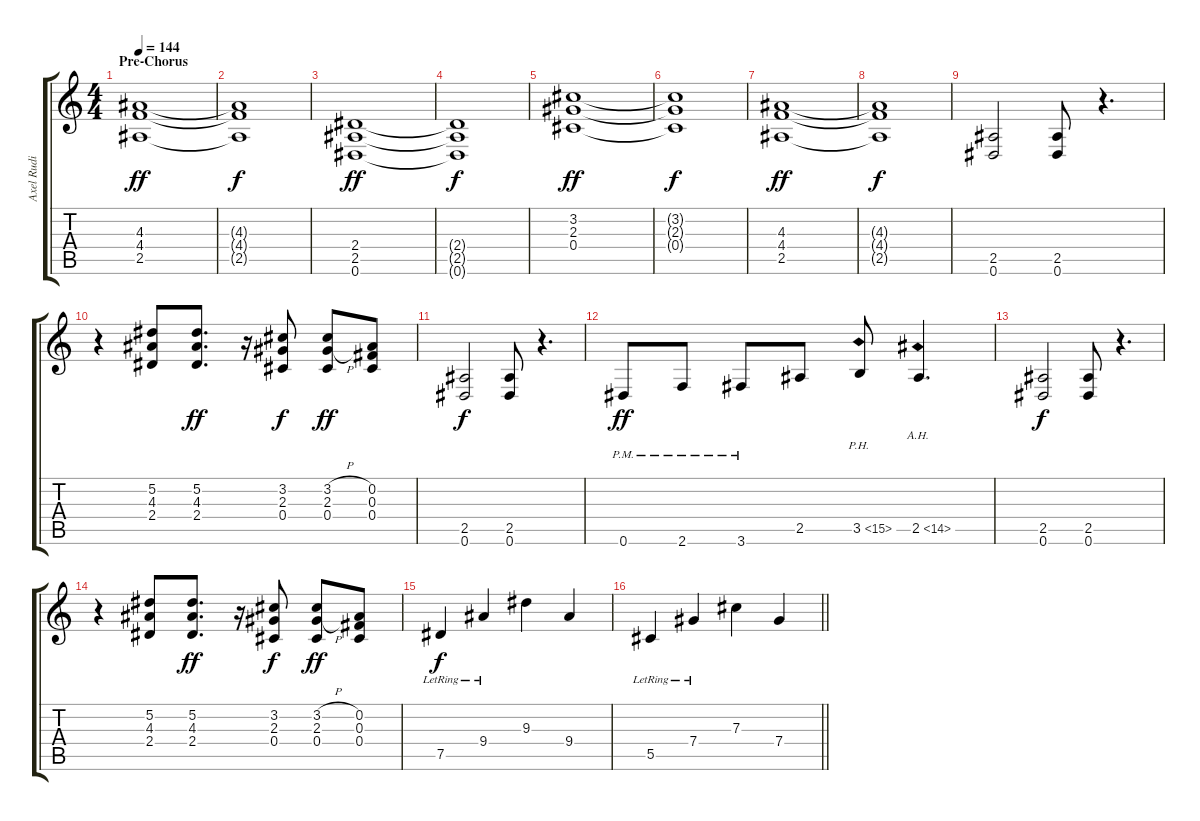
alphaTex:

\track ("Axel Rudi Pell" "Axel Rudi ") {instrument distortionguitar}
\staff {score tabs}
\tuning (Eb4 Bb3 Gb3 Db3 Ab2 Eb2) {hide}
\ts (4 4)
\section ("" "Pre-Chorus")
\tempo 144
\clef g2
\ks c
(4.3 4.4 2.5).1{dy ff} |
(4.3{t} 4.4{t} 2.5{t}).1{dy f} |
(2.4 2.5 0.6).1{dy ff} |
(2.4{t} 2.5{t} 0.6{t}).1{dy f} |
(3.2 2.3 0.4).1{dy ff} |
(3.2{t} 2.3{t} 0.4{t}).1{dy f} |
(4.3 4.4 2.5).1{dy ff} |
(4.3{t} 4.4{t} 2.5{t}).1{dy f} |
(2.5 0.6).2{volume 10} (2.5 0.6).8 r.4{d} |
r.4 (5.2 4.3 2.4).8 (5.2 4.3 2.4).8{d dy ff} r.16 (3.2 2.3 0.4).8{dy f} (3.2{h} 2.3{h} 0.4).8{dy ff} (0.2 0.3 0.4).8 |
(2.5 0.6).2{dy f} (2.5 0.6).8 r.4{d} |
0.6{pm}.8{dy ff} 2.6{pm}.8 3.6{pm}.8 2.5.8 3.5{ph 12}.8 2.5{ah 12}.4{d} |
(2.5 0.6).2{dy f} (2.5 0.6).8 r.4{d} |
r.4 (5.2 4.3 2.4).8 (5.2 4.3 2.4).8{d dy ff} r.16 (3.2 2.3 0.4).8{dy f} (3.2{h} 2.3{h} 0.4).8{dy ff} (0.2 0.3 0.4).8 |
7.5{lr}.4{dy f} 9.4{lr}.4 9.3.4 9.4.4 |
\barLineRight lightlight
5.5{lr}.4 7.4{lr}.4 7.3.4 7.4.4
